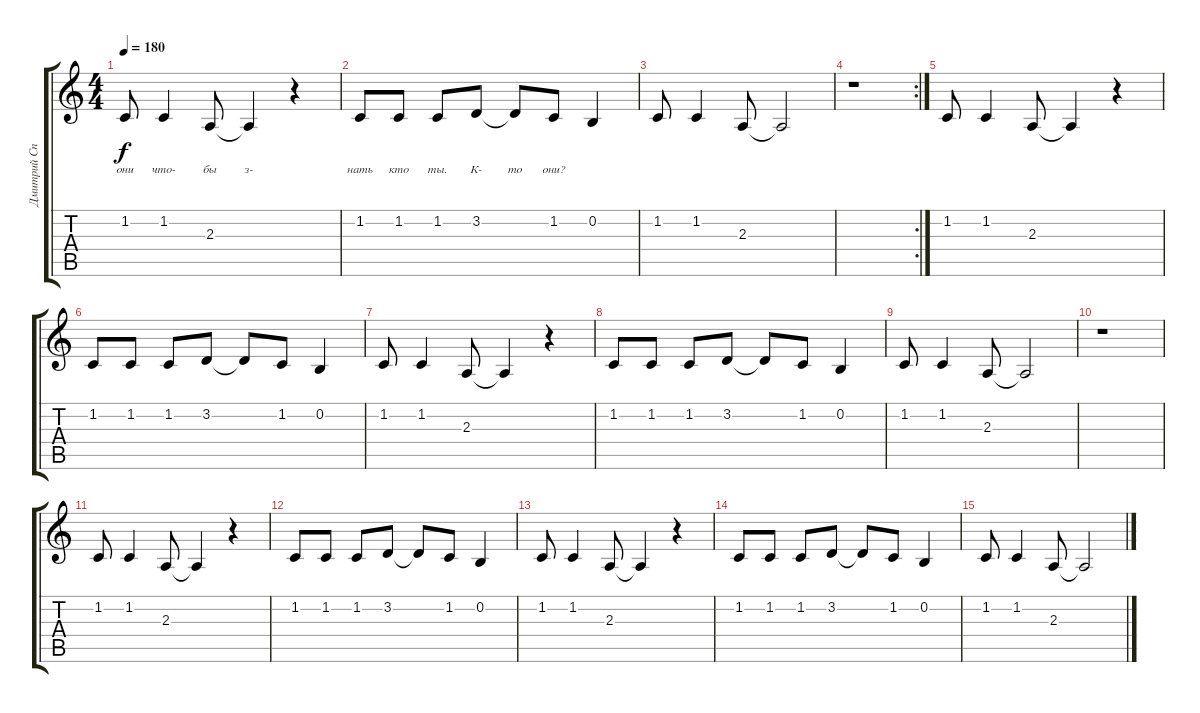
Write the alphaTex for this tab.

\track ("Дмитрий Спирин" "Дмитрий Сп") {instrument cello}
\staff {score tabs}
\tuning (E4 B3 G3 D3 A2 E2) {hide}
\ts (4 4)
\tempo 180
\clef g2
\ks c
1.2.8{lyrics (0 "они") lyrics (1 "") lyrics (2 "") lyrics (3 "") lyrics (4 "") dy f} 1.2.4{lyrics (0 "что-") lyrics (1 "") lyrics (2 "") lyrics (3 "") lyrics (4 "")} 2.3.8{lyrics (0 "бы") lyrics (1 "") lyrics (2 "") lyrics (3 "") lyrics (4 "")} 2.3{t}.4{lyrics (0 "з-") lyrics (1 "") lyrics (2 "") lyrics (3 "") lyrics (4 "")} r.4 |
1.2.8{lyrics (0 "нать") lyrics (1 "") lyrics (2 "") lyrics (3 "") lyrics (4 "")} 1.2.8{lyrics (0 "кто") lyrics (1 "") lyrics (2 "") lyrics (3 "") lyrics (4 "")} 1.2.8{lyrics (0 "ты.") lyrics (1 "") lyrics (2 "") lyrics (3 "") lyrics (4 "")} 3.2.8{lyrics (0 "К-") lyrics (1 "") lyrics (2 "") lyrics (3 "") lyrics (4 "")} 3.2{t}.8{lyrics (0 "то") lyrics (1 "") lyrics (2 "") lyrics (3 "") lyrics (4 "")} 1.2.8{lyrics (0 "они?") lyrics (1 "") lyrics (2 "") lyrics (3 "") lyrics (4 "")} 0.2.4 |
1.2.8 1.2.4 2.3.8 2.3{t}.2 |
\rc 2
r.1 |
\section ("" "")
1.2.8 1.2.4 2.3.8 2.3{t}.4 r.4 |
1.2.8 1.2.8 1.2.8 3.2.8 3.2{t}.8 1.2.8 0.2.4 |
1.2.8 1.2.4 2.3.8 2.3{t}.4 r.4 |
1.2.8 1.2.8 1.2.8 3.2.8 3.2{t}.8 1.2.8 0.2.4 |
1.2.8 1.2.4 2.3.8 2.3{t}.2 |
r.1 |
1.2.8 1.2.4 2.3.8 2.3{t}.4 r.4 |
1.2.8 1.2.8 1.2.8 3.2.8 3.2{t}.8 1.2.8 0.2.4 |
1.2.8 1.2.4 2.3.8 2.3{t}.4 r.4 |
1.2.8 1.2.8 1.2.8 3.2.8 3.2{t}.8 1.2.8 0.2.4 |
1.2.8 1.2.4 2.3.8 2.3{t}.2
